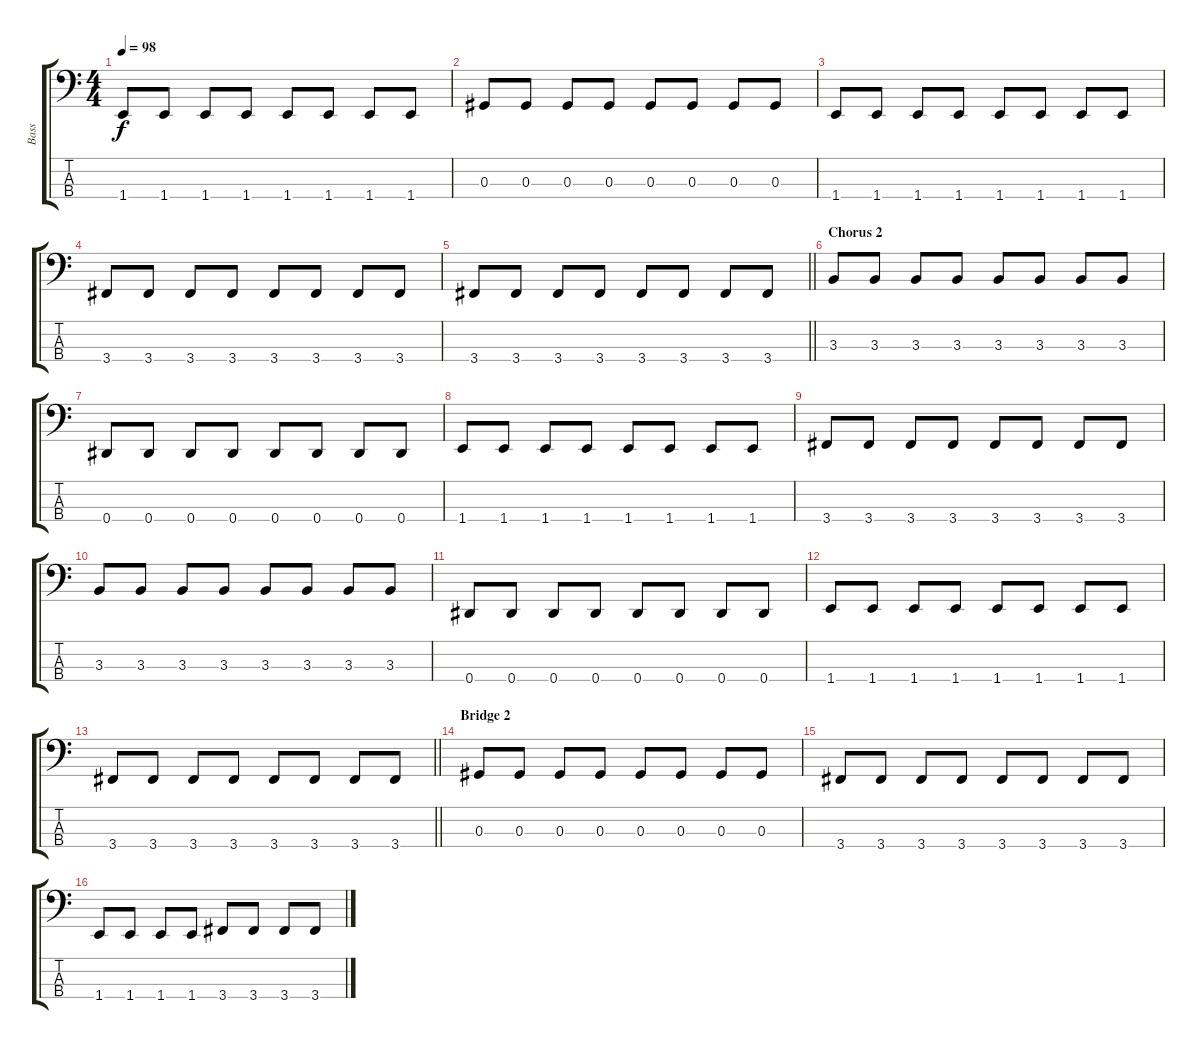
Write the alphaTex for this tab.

\track ("Bass" "Bass") {instrument electricbassfinger}
\staff {score tabs}
\tuning (Gb2 Db2 Ab1 Eb1) {hide}
\ts (4 4)
\tempo 98
\clef f4
\ks c
1.4.8{dy f} 1.4.8 1.4.8 1.4.8 1.4.8 1.4.8 1.4.8 1.4.8 |
0.3.8 0.3.8 0.3.8 0.3.8 0.3.8 0.3.8 0.3.8 0.3.8 |
1.4.8 1.4.8 1.4.8 1.4.8 1.4.8 1.4.8 1.4.8 1.4.8 |
3.4.8 3.4.8 3.4.8 3.4.8 3.4.8 3.4.8 3.4.8 3.4.8 |
\barLineRight lightlight
3.4.8 3.4.8 3.4.8 3.4.8 3.4.8 3.4.8 3.4.8 3.4.8 |
\section ("" "Chorus 2")
3.3.8 3.3.8 3.3.8 3.3.8 3.3.8 3.3.8 3.3.8 3.3.8 |
0.4.8 0.4.8 0.4.8 0.4.8 0.4.8 0.4.8 0.4.8 0.4.8 |
1.4.8 1.4.8 1.4.8 1.4.8 1.4.8 1.4.8 1.4.8 1.4.8 |
3.4.8 3.4.8 3.4.8 3.4.8 3.4.8 3.4.8 3.4.8 3.4.8 |
3.3.8 3.3.8 3.3.8 3.3.8 3.3.8 3.3.8 3.3.8 3.3.8 |
0.4.8 0.4.8 0.4.8 0.4.8 0.4.8 0.4.8 0.4.8 0.4.8 |
1.4.8 1.4.8 1.4.8 1.4.8 1.4.8 1.4.8 1.4.8 1.4.8 |
\barLineRight lightlight
3.4.8 3.4.8 3.4.8 3.4.8 3.4.8 3.4.8 3.4.8 3.4.8 |
\section ("" "Bridge 2")
0.3.8 0.3.8 0.3.8 0.3.8 0.3.8 0.3.8 0.3.8 0.3.8 |
3.4.8 3.4.8 3.4.8 3.4.8 3.4.8 3.4.8 3.4.8 3.4.8 |
1.4.8 1.4.8 1.4.8 1.4.8 3.4.8 3.4.8 3.4.8 3.4.8
